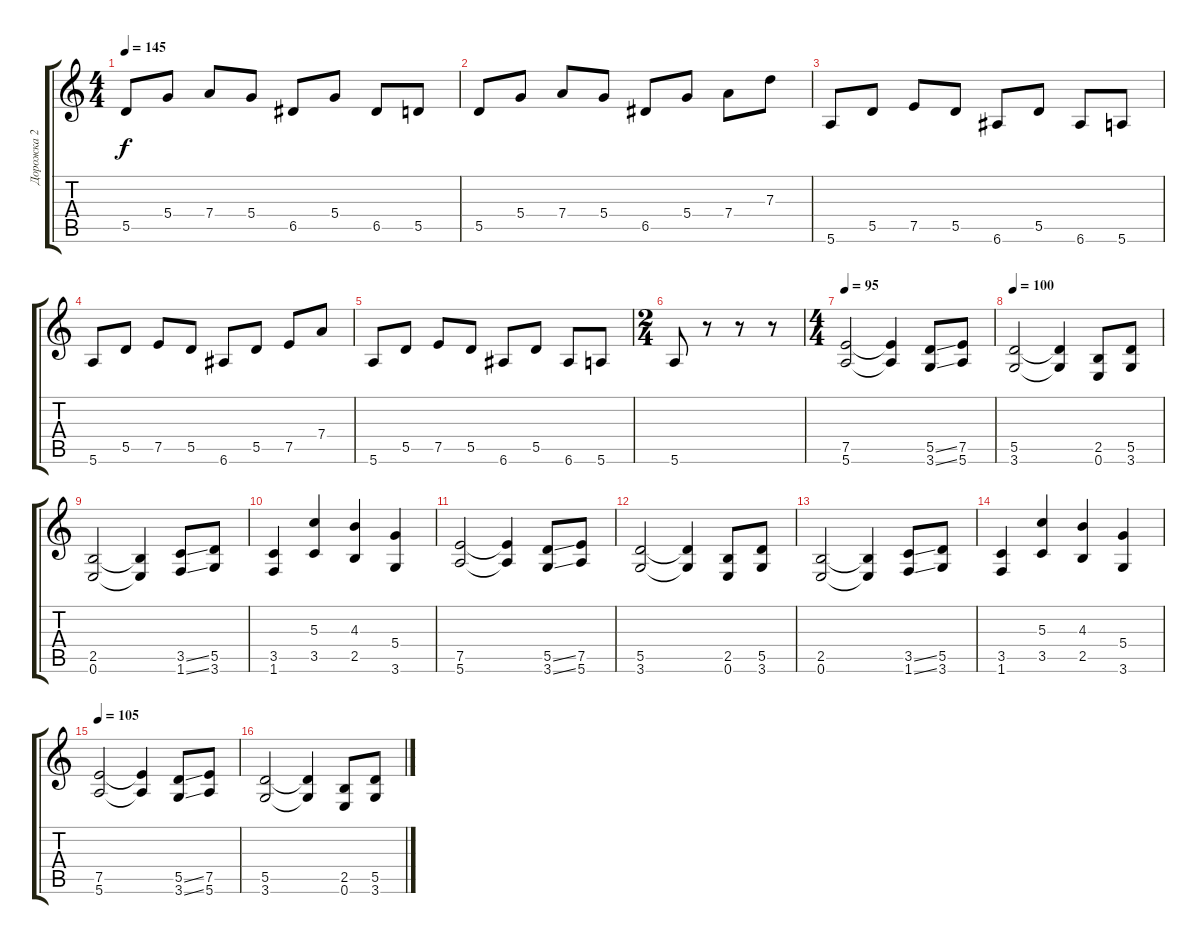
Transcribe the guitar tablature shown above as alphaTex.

\track ("Дорожка 2" "Дорожка 2") {instrument distortionguitar}
\staff {score tabs}
\tuning (E4 B3 G3 D3 A2 E2) {hide}
\ts (4 4)
\tempo 145
\clef g2
\ks c
5.5.8{dy f} 5.4.8 7.4.8 5.4.8 6.5.8 5.4.8 6.5.8 5.5.8 |
5.5.8 5.4.8 7.4.8 5.4.8 6.5.8 5.4.8 7.4.8 7.3.8 |
5.6.8 5.5.8 7.5.8 5.5.8 6.6.8 5.5.8 6.6.8 5.6.8 |
5.6.8 5.5.8 7.5.8 5.5.8 6.6.8 5.5.8 7.5.8 7.4.8 |
5.6.8 5.5.8 7.5.8 5.5.8 6.6.8 5.5.8 6.6.8 5.6.8 |
\ts (2 4)
5.6.8 r.8 r.8 r.8 |
\ts (4 4)
\tempo 95
(7.5 5.6).2 (7.5{t} 5.6{t}).4 (5.5{ss} 3.6{ss}).8 (7.5 5.6).8 |
\tempo 100
(5.5 3.6).2 (5.5{t} 3.6{t}).4 (2.5 0.6).8 (5.5 3.6).8 |
(2.5 0.6).2 (2.5{t} 0.6{t}).4 (3.5{ss} 1.6{ss}).8 (5.5 3.6).8 |
(3.5 1.6).4 (5.3 3.5).4 (4.3 2.5).4 (5.4 3.6).4 |
(7.5 5.6).2 (7.5{t} 5.6{t}).4 (5.5{ss} 3.6{ss}).8 (7.5 5.6).8 |
(5.5 3.6).2 (5.5{t} 3.6{t}).4 (2.5 0.6).8 (5.5 3.6).8 |
(2.5 0.6).2 (2.5{t} 0.6{t}).4 (3.5{ss} 1.6{ss}).8 (5.5 3.6).8 |
(3.5 1.6).4 (5.3 3.5).4 (4.3 2.5).4 (5.4 3.6).4 |
\tempo 105
(7.5 5.6).2 (7.5{t} 5.6{t}).4 (5.5{ss} 3.6{ss}).8 (7.5 5.6).8 |
(5.5 3.6).2 (5.5{t} 3.6{t}).4 (2.5 0.6).8 (5.5 3.6).8
